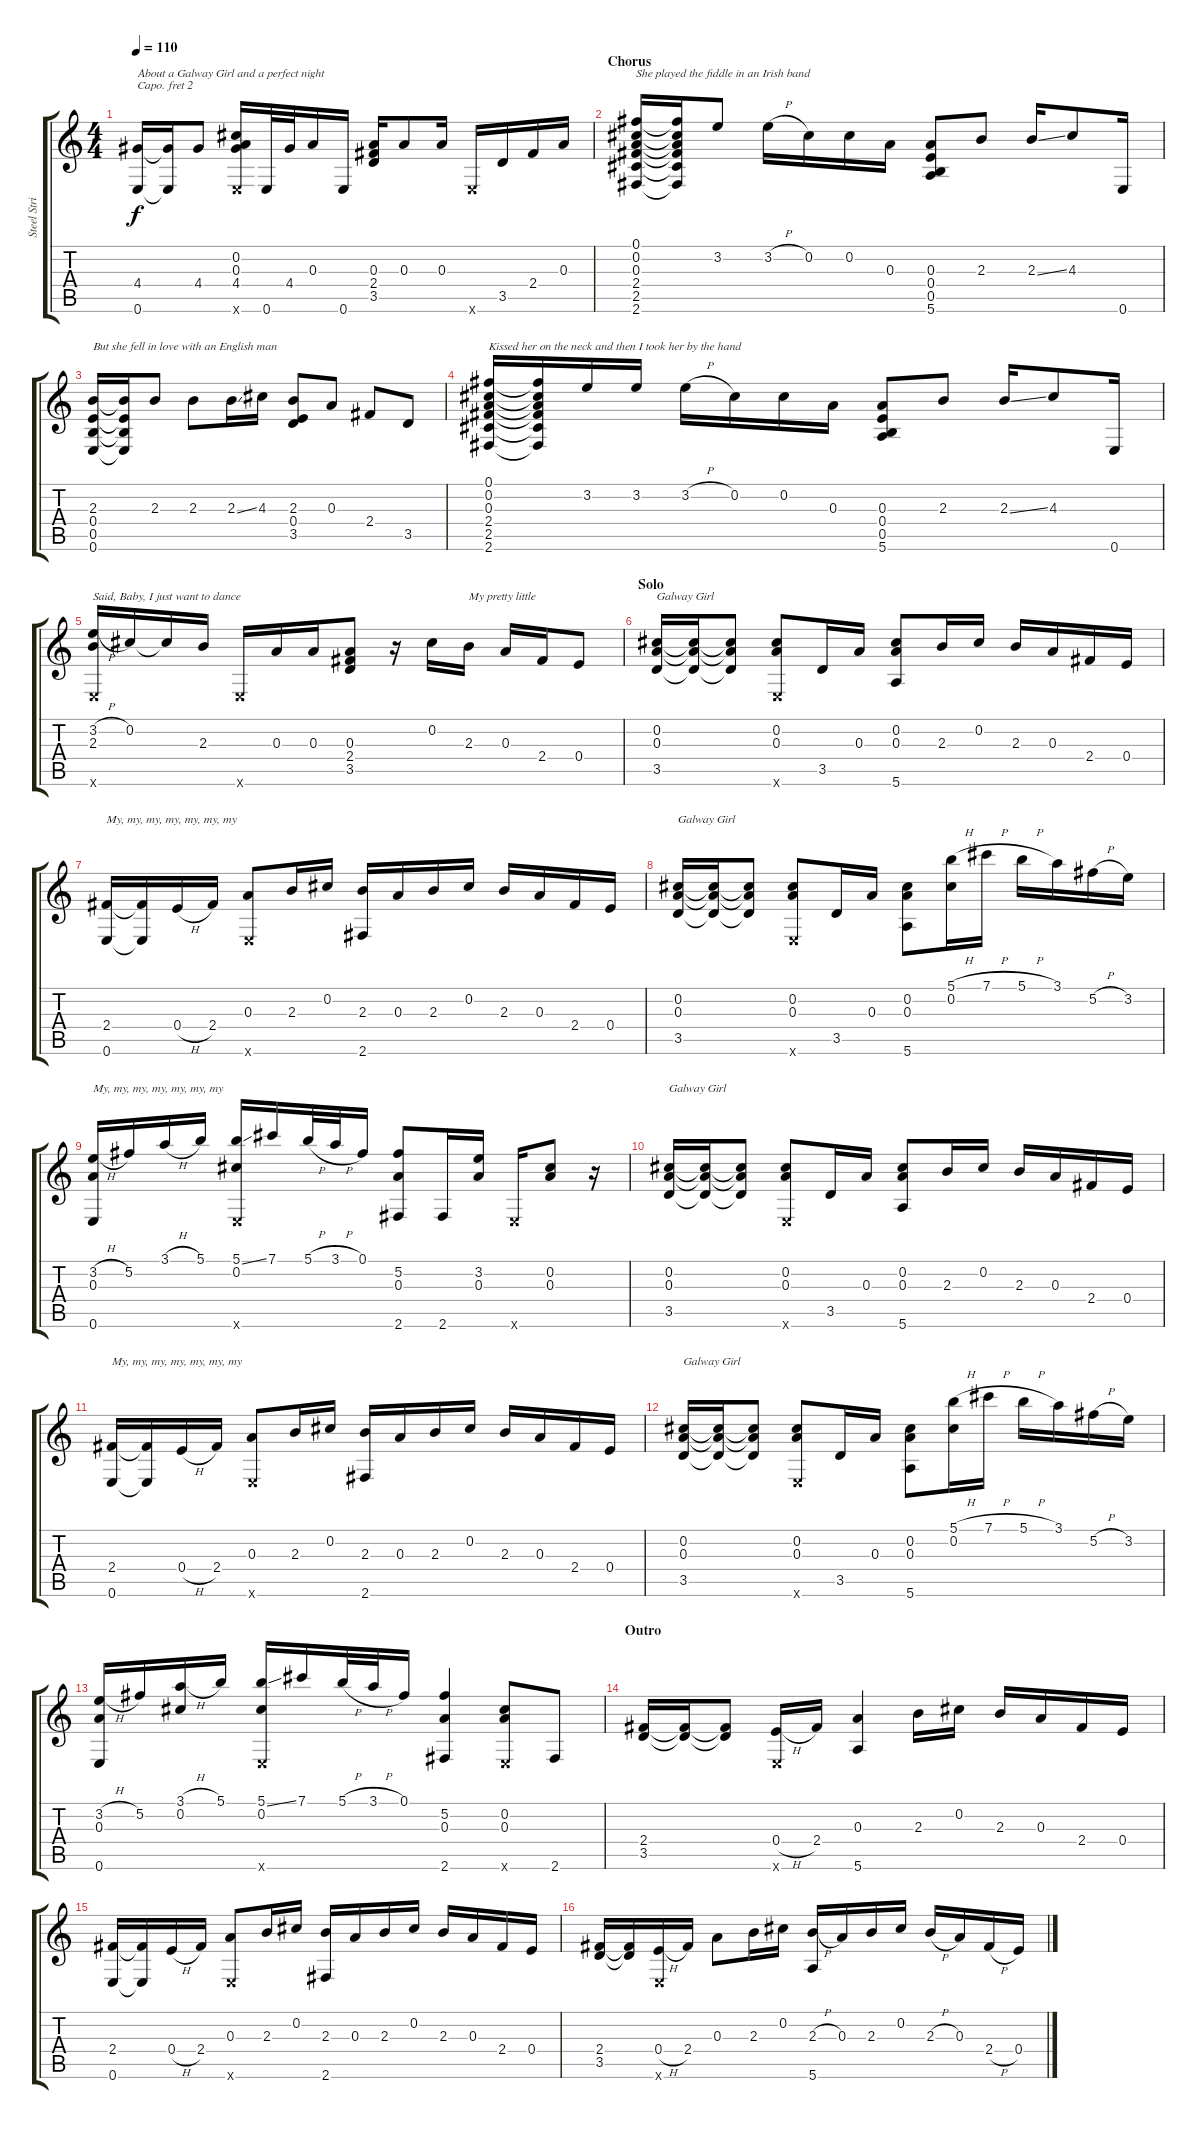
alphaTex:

\track ("Steel String Guitar" "Steel Stri") {instrument acousticguitarsteel}
\staff {score tabs}
\capo 2
\tuning (E4 B3 G3 D3 A2 D2) {hide}
\ts (4 4)
\tempo 110
\clef g2
\ks c
(4.4 0.6).16{txt "About a Galway Girl and a perfect night" dy f} (4.4{t} 0.6{t}).16 4.4.8 (0.2 0.3 4.4 0.6{x}).16 0.6.32 4.4.32 0.3.16 0.6.16 (0.3 2.4 3.5).16 0.3.8 0.3.16 0.6{x}.16 3.5.16 2.4.16 0.3.16 |
\section ("" "Chorus")
(0.1 0.2 0.3 2.4 2.5 2.6).16{txt "She played the fiddle in an Irish band"} (0.1{t} 0.2{t} 0.3{t} 2.4{t} 2.5{t} 2.6{t}).16 3.2.8 3.2{h}.16 0.2.16 0.2.16 0.3.16 (0.3 0.4 0.5 5.6).8 2.3.8 2.3{ss}.16 4.3.8 0.6.16 |
(2.3 0.4 0.5 0.6).16{txt "But she fell in love with an English man"} (2.3{t} 0.4{t} 0.5{t} 0.6{t}).16 2.3.8 2.3.8 2.3{ss}.16 4.3.16 (2.3 0.4 3.5).8 0.3.8 2.4.8 3.5.8 |
(0.1 0.2 0.3 2.4 2.5 2.6).16{txt "Kissed her on the neck and then I took her by the hand"} (0.1{t} 0.2{t} 0.3{t} 2.4{t} 2.5{t} 2.6{t}).16 3.2.16 3.2.16 3.2{h}.16 0.2.16 0.2.16 0.3.16 (0.3 0.4 0.5 5.6).8 2.3.8 2.3{ss}.16 4.3.8 0.6.16 |
(3.2{h} 2.3 0.6{x}).16{txt "Said, Baby, I just want to dance"} 0.2.16 0.2{t}.16 2.3.16 0.6{x}.16 0.3.16 0.3.16 (0.3 2.4 3.5).8 r.16 0.2.16 2.3.16{txt "My pretty little"} 0.3.16 2.4.16 0.4.8 |
\section ("" "Solo")
(0.2 0.3 3.5).16{txt "Galway Girl"} (0.2{t} 0.3{t} 3.5{t}).16 (0.2{t} 0.3{t} 3.5{t}).8 (0.2 0.3 0.6{x}).8 3.5.16 0.3.16 (0.2 0.3 5.6).8 2.3.16 0.2.16 2.3.16 0.3.16 2.4.16 0.4.16 |
(2.4 0.6).16{txt "My, my, my, my, my, my, my"} (2.4{t} 0.6{t}).16 0.4{h}.16 2.4.16 (0.3 0.6{x}).8 2.3.16 0.2.16 (2.3 2.6).16 0.3.16 2.3.16 0.2.16 2.3.16 0.3.16 2.4.16 0.4.16 |
(0.2 0.3 3.5).16{txt "Galway Girl"} (0.2{t} 0.3{t} 3.5{t}).16 (0.2{t} 0.3{t} 3.5{t}).8 (0.2 0.3 0.6{x}).8 3.5.16 0.3.16 (0.2 0.3 5.6).8 (5.1{h} 0.2).16 7.1{h}.16 5.1{h}.16 3.1.16 5.2{h}.16 3.2.16 |
(3.2{h} 0.3 0.6).16{txt "My, my, my, my, my, my, my"} 5.2.16 3.1{h}.16 5.1.16 (5.1{ss} 0.2 0.6{x}).16 7.1.16 5.1{h}.32 3.1{h}.32 0.1.16 (5.2 0.3 2.6).8 2.6.16 (3.2 0.3).16 0.6{x}.16 (0.2 0.3).8 r.16 |
(0.2 0.3 3.5).16{txt "Galway Girl"} (0.2{t} 0.3{t} 3.5{t}).16 (0.2{t} 0.3{t} 3.5{t}).8 (0.2 0.3 0.6{x}).8 3.5.16 0.3.16 (0.2 0.3 5.6).8 2.3.16 0.2.16 2.3.16 0.3.16 2.4.16 0.4.16 |
(2.4 0.6).16{txt "My, my, my, my, my, my, my"} (2.4{t} 0.6{t}).16 0.4{h}.16 2.4.16 (0.3 0.6{x}).8 2.3.16 0.2.16 (2.3 2.6).16 0.3.16 2.3.16 0.2.16 2.3.16 0.3.16 2.4.16 0.4.16 |
(0.2 0.3 3.5).16{txt "Galway Girl"} (0.2{t} 0.3{t} 3.5{t}).16 (0.2{t} 0.3{t} 3.5{t}).8 (0.2 0.3 0.6{x}).8 3.5.16 0.3.16 (0.2 0.3 5.6).8 (5.1{h} 0.2).16 7.1{h}.16 5.1{h}.16 3.1.16 5.2{h}.16 3.2.16 |
(3.2{h} 0.3 0.6).16 5.2.16 (3.1{h} 0.2).16 5.1.16 (5.1{ss} 0.2 0.6{x}).16 7.1.16 5.1{h}.32 3.1{h}.32 0.1.16 (5.2 0.3 2.6).4 (0.2 0.3 0.6{x}).8 2.6.8 |
\section ("" "Outro")
(2.4 3.5).16 (2.4{t} 3.5{t}).16 (2.4{t} 3.5{t}).8 (0.4{h} 0.6{x}).16 2.4.16 (0.3 5.6).4 2.3.16 0.2.16 2.3.16 0.3.16 2.4.16 0.4.16 |
(2.4 0.6).16 (2.4{t} 0.6{t}).16 0.4{h}.16 2.4.16 (0.3 0.6{x}).8 2.3.16 0.2.16 (2.3 2.6).16 0.3.16 2.3.16 0.2.16 2.3.16 0.3.16 2.4.16 0.4.16 |
(2.4 3.5).16 (2.4{t} 3.5{t}).16 (0.4{h} 0.6{x}).16 2.4.16 0.3.8 2.3.16 0.2.16 (2.3{h} 5.6).16 0.3.16 2.3.16 0.2.16 2.3{h}.16 0.3.16 2.4{h}.16 0.4.16
